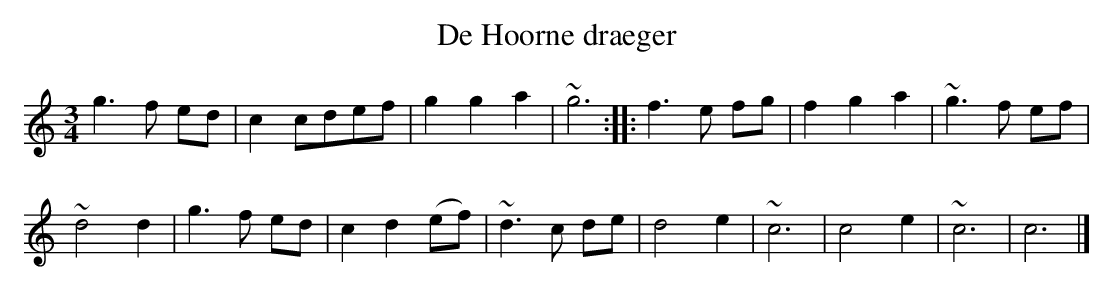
X:1
T:De Hoorne draeger
M:3/4
K:Cmaj
g3f ed|c2cdef|g2g2a2|~g6:||:f3e fg|f2g2a2|~g3f ef|
~d4d2|g3f ed|c2d2(ef)|~d3c de|d4e2|~c6|c4e2|~c6|c6|]
